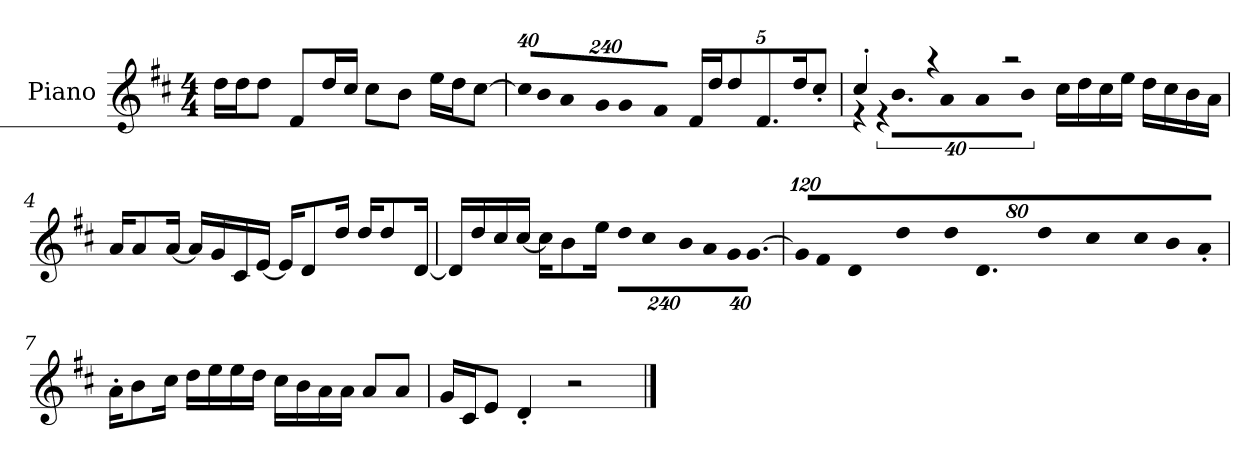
**kern
*part1
*staff1
*I"Piano
*I'P-no
*clefG2
*k[f#c#]
*M4/4
*MM90
=1
16dd\LL
16dd\J
8dd\J
8d/L
16dd/L
16cc#/JJ
8cc#\L
8b\J
16ee\LL
16dd\J
[8cc#\J
=2
*Xbrackettup
!LO:N:vis=32
640%23cc#/KLL]
!LO:N:vis=16
1920%137b/
!LO:N:vis=32
640%23a/K
!LO:N:vis=16
1920%137g/J
!LO:N:vis=8
960%137g/
!LO:N:vis=8
960%137f#/J
20d/LL
20dd/J
10dd/
10.d/
20dd/K
10cc#'/J
=3
*^
*	*brackettup
!	!LO:N:vis=16
4cc#'/	1920%137r
!	!LO:N:vis=32
.	640%23r
!	!LO:N:vis=16.
.	960%103b\LL
!	!LO:N:vis=16
.	1920%137a\
4r	.
!	!LO:N:vis=16
.	1920%137a\J
!	!LO:N:vis=8
.	960%137b\J
2r	16cc#\LL
.	16dd\
.	16cc#\
.	16ee\JJ
.	16dd\LL
.	16cc#\
.	16b\
.	16a\JJ
*v	*v
!!LO:LB:g=z
=4
16a/KL
8a/
[16a/Jk
16a/LL]
16g/
16c#/
[16e/JJ
16e/KL]
8d/
16dd/Jk
16dd/KL
8dd/
[16d/Jk
=5
16d/LL]
16dd/
16cc#/
[16cc#/JJ
16cc#\KL]
8b\
16ee\Jk
*Xbrackettup
!LO:N:vis=16
1920%137dd\KL
!LO:N:vis=8
960%137cc#\
!LO:N:vis=16
1920%137b\L
!LO:N:vis=16
1920%137a\
!LO:N:vis=32
640%23g\K
!LO:N:vis=16.
[960%103g\JJ
=6
!LO:N:vis=16
1920%107g/KL]
!LO:N:vis=8
640%71f#/
!LO:N:vis=16
1920%107d/L
!LO:N:vis=16
1920%107dd/J
!LO:N:vis=8
640%71dd/
9.d/
!LO:N:vis=16
1920%107dd/L
!LO:N:vis=16
1920%107cc#/J
!LO:N:vis=8
640%71cc#/
!LO:N:vis=8
640%71b/
!LO:N:vis=8
640%71a'/J
!!LO:LB:g=z
=7
16a'\KL
8b\
16cc#\Jk
16dd\LL
16ee\
16ee\
16dd\JJ
16cc#\LL
16b\
16a\
16a\JJ
8a/L
8a/J
=8
16g/LL
16c#/J
8e/J
4d'/
2r
==
*-
